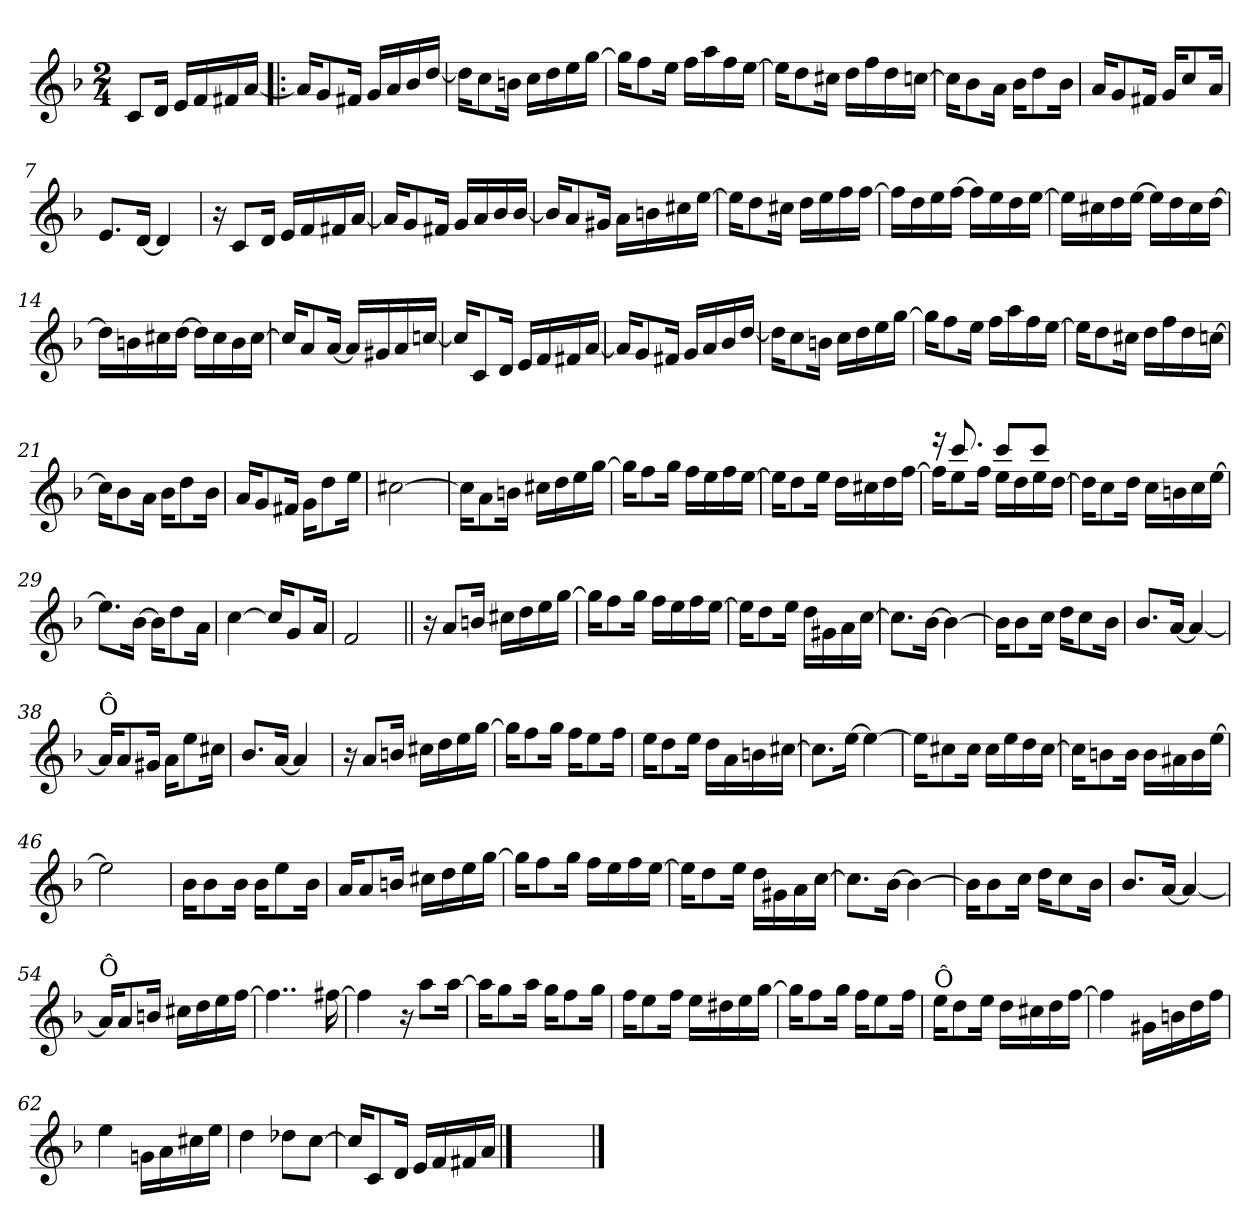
**kern
*part1
*staff1
*clefG2
*k[b-]
*F:
*M2/4
=
8c/L
16d/Jk
16e/LL
16f/
16f#X/
[16a/JJ
=1!|:
16a/KL]
8g/
16f#X/Jk
16g/LL
16a/
16b-/
[16dd/JJ
=2
16dd\KL]
8cc\
16bn\Jk
16cc\LL
16dd\
16ee\
[16gg\JJ
=3
16gg\KL]
8ff\
16ee\Jk
16ff\LL
16aa\
16ff\
[16ee\JJ
=4
16ee\KL]
8dd\
16cc#X\Jk
16dd\LL
16ff\
16dd\
[16ccn\JJ
!!LO:LB:g=z
=5
16cc\KL]
8b-\
16a\Jk
16b-\KL
8dd\
16b-\Jk
=6
16a/KL
8g/
16f#X/Jk
16g/KL
8cc/
16a/Jk
=7
8.e/L
[16d/Jk
4d/]
=8
16r
8c/L
16d/Jk
16e/LL
16f/
16f#X/
[16a/JJ
=9
16a/KL]
8g/
16f#X/Jk
16g/LL
16a/
16b-/
[16b-/JJ
!!LO:LB:g=z
=10
16b-/KL]
8a/
16g#X/Jk
16a\LL
16bn\
16cc#X\
[16ee\JJ
=11
16ee\KL]
8dd\
16cc#X\Jk
16dd\LL
16ee\
16ff\
[16ff\JJ
=12
16ff\LL]
16dd\
16ee\
[16ff\JJ
16ff\LL]
16ee\
16dd\
[16ee\JJ
=13
16ee\LL]
16cc#X\
16dd\
[16ee\JJ
16ee\LL]
16dd\
16cc#\
[16dd\JJ
=14
16dd\LL]
16bn\
16cc#X\
[16dd\JJ
16dd\LL]
16cc#\
16b\
[16cc#\JJ
!!LO:LB:g=z
=15
16cc#/KL]
8a/
[16a/Jk
16a/LL]
16g#X/
16a/
[16ccn/JJ
=16
16cc/KL]
8c/
16d/Jk
16e/LL
16f/
16f#X/
[16a/JJ
=17
16a/KL]
8g/
16f#X/Jk
16g/LL
16a/
16b-/
[16dd/JJ
=18
16dd\KL]
8cc\
16bn\Jk
16cc\LL
16dd\
16ee\
[16gg\JJ
=19
16gg\KL]
8ff\
16ee\Jk
16ff\LL
16aa\
16ff\
[16ee\JJ
!!LO:LB:g=z
=20
16ee\KL]
8dd\
16cc#X\Jk
16dd\LL
16ff\
16dd\
[16ccn\JJ
=21
16cc\KL]
8b-\
16a\Jk
16b-\KL
8dd\
16b-\Jk
=22
16a/KL
8g/
16f#X/Jk
16g\KL
8dd\
16ee\Jk
=23
[2cc#X\
=24
16cc#\KL]
8a\
16bn\Jk
16cc#X\LL
16dd\
16ee\
[16gg\JJ
!!LO:LB:g=z
=25
16gg\KL]
8ff\
16gg\Jk
16ff\LL
16ee\
16ff\
[16ee\JJ
=26
16ee\KL]
8dd\
16ee\Jk
16dd\LL
16cc#X\
16dd\
[16ff\JJ
=27
*^
16ff\KL]	16reee
8ee\	8.ccc!/
16ff\Jk	.
16ee\LL	8ccc!/L
16dd\	.
16ee\	8ccc!/J
[>16dd\JJ	.
*v	*v
=28
16dd\KL]
8cc\
16dd\Jk
16cc\LL
16bn\
16cc\
[16ee\JJ
=29
8.ee\L]
[16b-\Jk
16b-\KL]
8dd\
16a\Jk
!!LO:LB:g=z
=30
[4cc\
16cc/KL]
8g/
16a/Jk
=31
2f/
=32||
16r
8a/L
16bn/Jk
16cc#X\LL
16dd\
16ee\
[16gg\JJ
=33
16gg\KL]
8ff\
16gg\Jk
16ff\LL
16ee\
16ff\
[16ee\JJ
=34
16ee\KL]
8dd\
16ee\Jk
16dd\LL
16g#X\
16a\
[16cc\JJ
!!LO:LB:g=z
=35
8.cc\L]
[16b-\Jk
4b-\_
=36
16b-\KL]
8b-\
16cc\Jk
16dd\KL
8cc\
16b-\Jk
=37
8.b-/L
[16a/Jk
4a/_
=38
!LO:TX:a:t=Ô
16a/KL]
8a/
16g#X/Jk
16a\KL
8ee\
16cc#X\Jk
=39
8.b-/L
[16a/Jk
4a/]
!!LO:LB:g=z
=40
16r
8a/L
16bn/Jk
16cc#X\LL
16dd\
16ee\
[16gg\JJ
=41
16gg\KL]
8ff\
16gg\Jk
16ff\KL
8ee\
16ff\Jk
=42
16ee\KL
8dd\
16ee\Jk
16dd\LL
16a\
16bn\
[16cc#X\JJ
=43
8.cc#\L]
[16ee\Jk
4ee\_
=44
16ee\KL]
8cc#X\
16cc#\Jk
16cc#\LL
16ee\
16dd\
[16cc#\JJ
!!LO:PB:g=z
=45
16cc#\KL]
8bn\
16b\Jk
16b\LL
16a#X\
16b\
[16ee\JJ
=46
2ee\]
=47
16b-\KL
8b-\
16b-\Jk
16b-\KL
8ee\
16b-\Jk
=48
16a/KL
8a/
16bn/Jk
16cc#X\LL
16dd\
16ee\
[16gg\JJ
=49
16gg\KL]
8ff\
16gg\Jk
16ff\LL
16ee\
16ff\
[16ee\JJ
!!LO:LB:g=z
=50
16ee\KL]
8dd\
16ee\Jk
16dd\LL
16g#X\
16a\
[16cc\JJ
=51
8.cc\L]
[16b-\Jk
4b-\_
=52
16b-\KL]
8b-\
16cc\Jk
16dd\KL
8cc\
16b-\Jk
=53
8.b-/L
[16a/Jk
4a/_
=54
!LO:TX:a:t=Ô
16a/KL]
8a/
16bn/Jk
16cc#X\LL
16dd\
16ee\
[16ff\JJ
!!LO:LB:g=z
=55
4..ff\]
[16ff#X\
=56
4ff#\]
16r
8aa\L
[16aa\Jk
=57
16aa\KL]
8gg\
16aa\Jk
16gg\KL
8ff\
16gg\Jk
=58
16ff\KL
8ee\
16ff\Jk
16ee\LL
16dd#X\
16ee\
[16gg\JJ
=59
16gg\KL]
8ff\
16gg\Jk
16ff\KL
8ee\
16ff\Jk
!!LO:LB:g=z
=60
!LO:TX:a:t=Ô
16ee\KL
8dd\
16ee\Jk
16dd\LL
16cc#X\
16dd\
[16ff\JJ
=61
4ff\]
16g#X\LL
16bn\
16dd\
16ff\JJ
=62
4ee\
16gn\LL
16a\
16cc#X\
16ee\JJ
=63
4dd\
8dd-X\L
[8cc\J
=64
16cc/KL]
8c/
16d/Jk
16e/LL
16f/
16f#X/
16a/JJ
==65
*stria0
2ryy
==
*-
